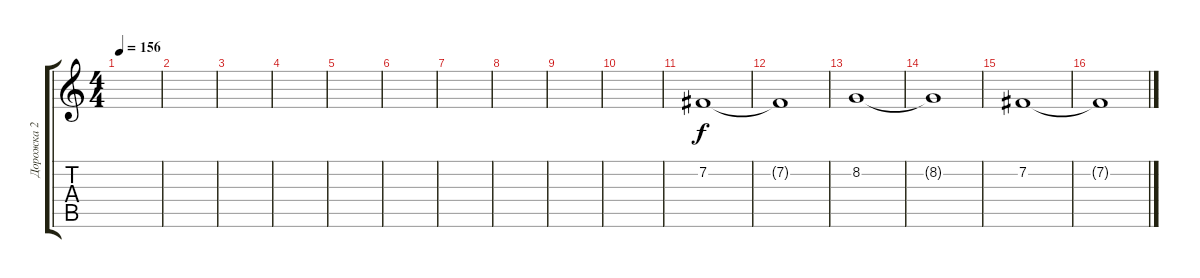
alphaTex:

\track ("Дорожка 2" "Дорожка 2") {instrument stringensemble2}
\staff {score tabs}
\tuning (E4 B3 G3 D3 A2 E2) {hide}
\ts (4 4)
\tempo 156
\clef g2
\ks c
|
|
|
|
|
|
|
|
|
|
7.2.1 |
7.2{t}.1 |
8.2.1 |
8.2{t}.1 |
7.2.1 |
7.2{t}.1
